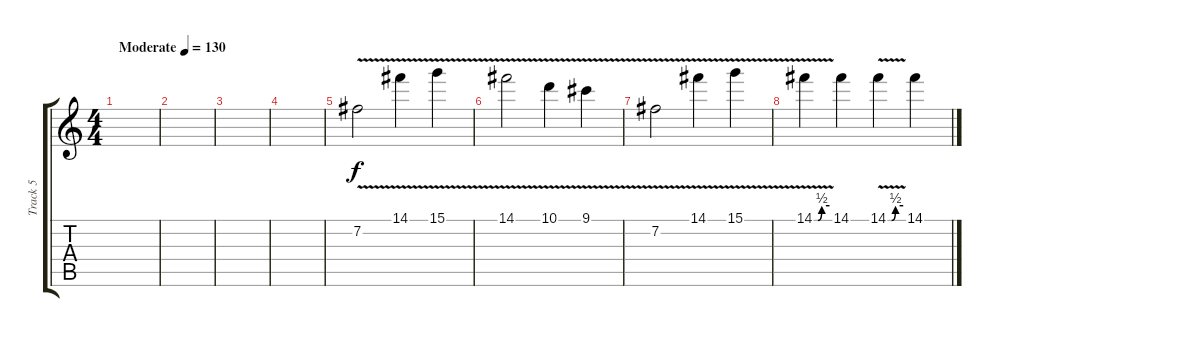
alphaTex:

\track ("Track 5" "Track 5") {instrument overdrivenguitar}
\staff {score tabs}
\tuning (E4 B3 G3 D3 A2 B1) {hide}
\ts (4 4)
\tempo (130 "Moderate")
\clef g2
\ks c
|
|
|
|
7.2{v}.2 14.1{v}.4 15.1{v}.4 |
14.1{v}.2 10.1{v}.4 9.1{v}.4 |
7.2{v}.2 14.1{v}.4 15.1{v}.4 |
14.1{be (custom 0 0 15 0 30 2 60 2) v}.4 14.1.4 14.1{be (custom 0 0 15 0 30 2 60 2) v}.4 14.1.4
